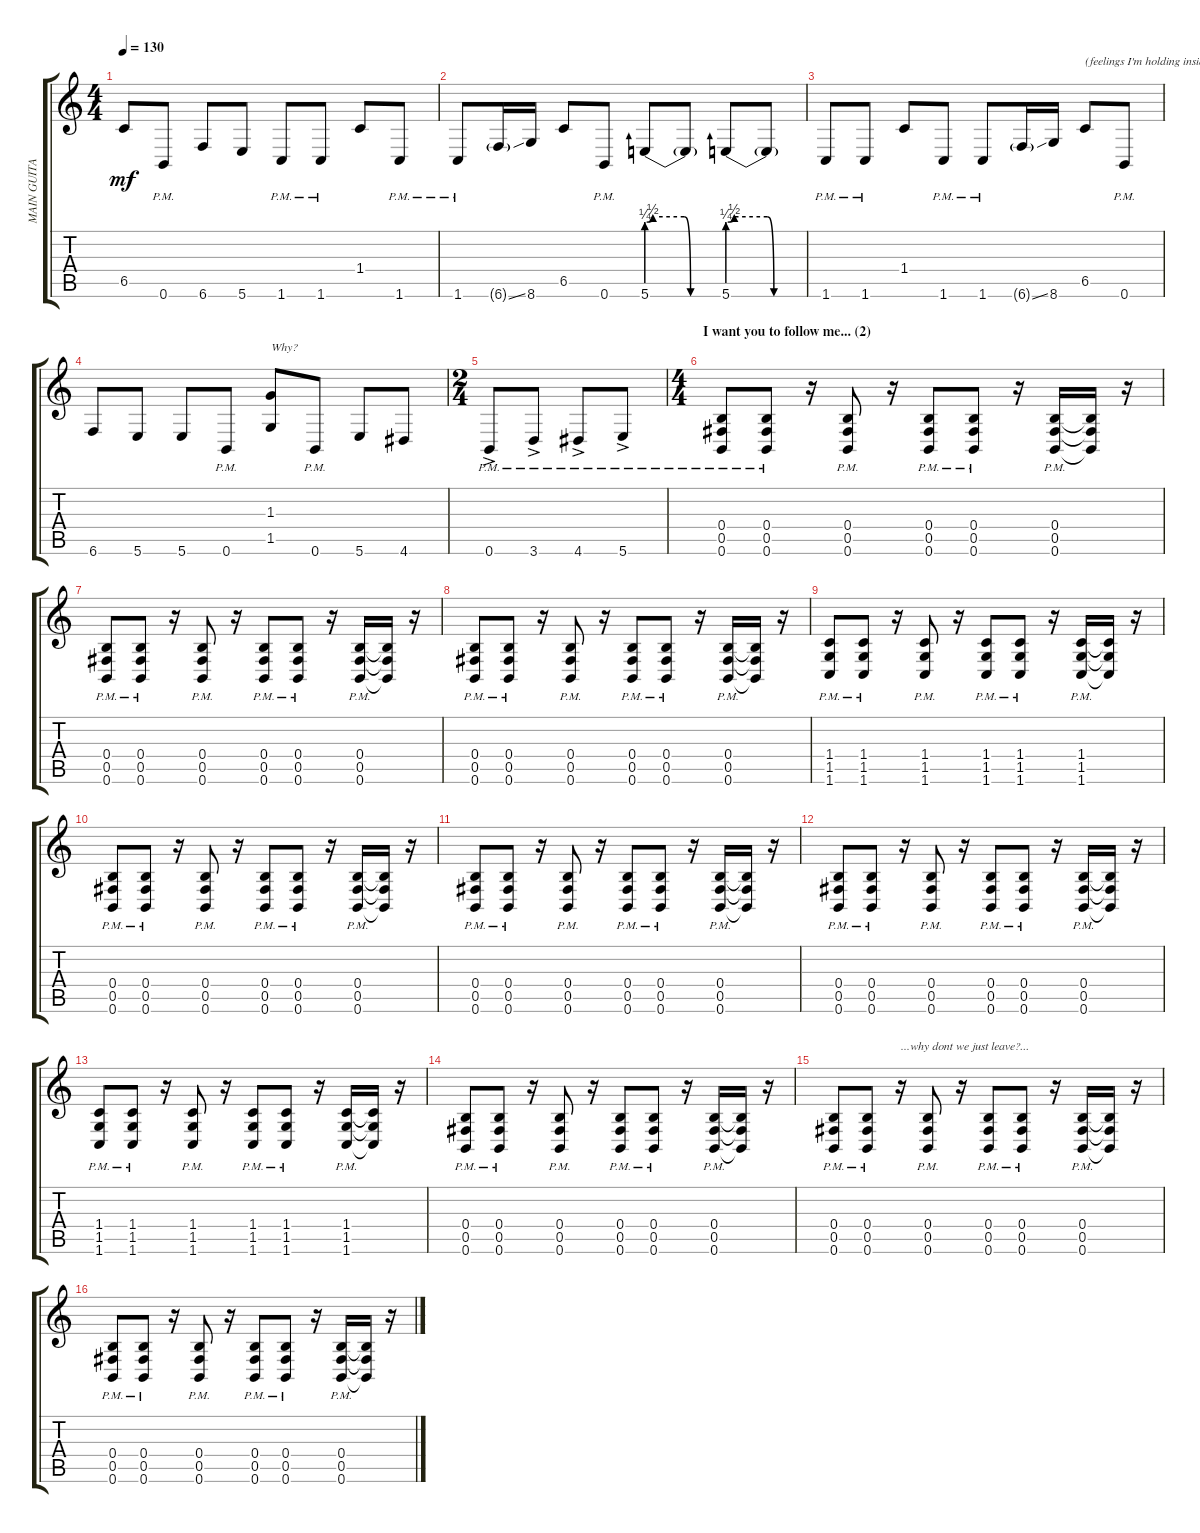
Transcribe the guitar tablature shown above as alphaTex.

\track ("MAIN GUITAR" "MAIN GUITA") {instrument distortionguitar}
\staff {score tabs}
\tuning (Eb4 B3 Gb3 B2 Gb2 B1) {hide}
\ts (4 4)
\tempo 130
\clef g2
\ks c
6.5.8{dy mf} 0.6{pm}.8 6.6.8 5.6.8 1.6{pm}.8 1.6{pm}.8 1.4.8 1.6{pm}.8 |
1.6{pm}.8 6.6{ss g}.16 8.6.16 6.5.8 0.6{pm}.8 5.6{be (custom 0 1 5 2 30 2 35 0 60 0)}.8 5.6{t}.8 5.6{be (custom 0 1 5 2 30 2 35 0 60 0)}.8 5.6{t}.8 |
1.6{pm}.8 1.6{pm}.8 1.4.8 1.6{pm}.8 1.6{pm}.8 6.6{ss g}.16 8.6.16 6.5.8{txt "(feelings I'm holding inside?)"} 0.6{pm}.8 |
6.6.8 5.6.8 5.6.8 0.6{pm}.8 (1.3 1.5).8{txt "Why?"} 0.6{pm}.8 5.6.8 4.6.8 |
\ts (2 4)
0.6{ac pm}.8 3.6{ac pm}.8 4.6{ac pm}.8 5.6{ac pm}.8 |
\ts (4 4)
\section ("" "I want you to follow me... (2)")
(0.4{pm} 0.5 0.6).8 (0.4{pm} 0.5 0.6).8 r.16 (0.4{pm} 0.5 0.6).8 r.16 (0.4{pm} 0.5 0.6).8 (0.4{pm} 0.5 0.6).8 r.16 (0.4{pm} 0.5 0.6).16 (0.4{t} 0.5{t} 0.6{t}).16 r.16 |
(0.4{pm} 0.5 0.6).8 (0.4{pm} 0.5 0.6).8 r.16 (0.4{pm} 0.5 0.6).8 r.16 (0.4{pm} 0.5 0.6).8 (0.4{pm} 0.5 0.6).8 r.16 (0.4{pm} 0.5 0.6).16 (0.4{t} 0.5{t} 0.6{t}).16 r.16 |
(0.4{pm} 0.5 0.6).8 (0.4{pm} 0.5 0.6).8 r.16 (0.4{pm} 0.5 0.6).8 r.16 (0.4{pm} 0.5 0.6).8 (0.4{pm} 0.5 0.6).8 r.16 (0.4{pm} 0.5 0.6).16 (0.4{t} 0.5{t} 0.6{t}).16 r.16 |
(1.4{pm} 1.5 1.6).8 (1.4{pm} 1.5 1.6).8 r.16 (1.4{pm} 1.5 1.6).8 r.16 (1.4{pm} 1.5 1.6).8 (1.4{pm} 1.5 1.6).8 r.16 (1.4{pm} 1.5 1.6).16 (1.4{t} 1.5{t} 1.6{t}).16 r.16 |
(0.4{pm} 0.5 0.6).8 (0.4{pm} 0.5 0.6).8 r.16 (0.4{pm} 0.5 0.6).8 r.16 (0.4{pm} 0.5 0.6).8 (0.4{pm} 0.5 0.6).8 r.16 (0.4{pm} 0.5 0.6).16 (0.4{t} 0.5{t} 0.6{t}).16 r.16 |
(0.4{pm} 0.5 0.6).8 (0.4{pm} 0.5 0.6).8 r.16 (0.4{pm} 0.5 0.6).8 r.16 (0.4{pm} 0.5 0.6).8 (0.4{pm} 0.5 0.6).8 r.16 (0.4{pm} 0.5 0.6).16 (0.4{t} 0.5{t} 0.6{t}).16 r.16 |
(0.4{pm} 0.5 0.6).8 (0.4{pm} 0.5 0.6).8 r.16 (0.4{pm} 0.5 0.6).8 r.16 (0.4{pm} 0.5 0.6).8 (0.4{pm} 0.5 0.6).8 r.16 (0.4{pm} 0.5 0.6).16 (0.4{t} 0.5{t} 0.6{t}).16 r.16 |
(1.4{pm} 1.5 1.6).8 (1.4{pm} 1.5 1.6).8 r.16 (1.4{pm} 1.5 1.6).8 r.16 (1.4{pm} 1.5 1.6).8 (1.4{pm} 1.5 1.6).8 r.16 (1.4{pm} 1.5 1.6).16 (1.4{t} 1.5{t} 1.6{t}).16 r.16 |
(0.4{pm} 0.5 0.6).8 (0.4{pm} 0.5 0.6).8 r.16 (0.4{pm} 0.5 0.6).8 r.16 (0.4{pm} 0.5 0.6).8 (0.4{pm} 0.5 0.6).8 r.16 (0.4{pm} 0.5 0.6).16 (0.4{t} 0.5{t} 0.6{t}).16 r.16 |
(0.4{pm} 0.5 0.6).8 (0.4{pm} 0.5 0.6).8 r.16{txt "...why dont we just leave?..."} (0.4{pm} 0.5 0.6).8 r.16 (0.4{pm} 0.5 0.6).8 (0.4{pm} 0.5 0.6).8 r.16 (0.4{pm} 0.5 0.6).16 (0.4{t} 0.5{t} 0.6{t}).16 r.16 |
(0.4{pm} 0.5 0.6).8 (0.4{pm} 0.5 0.6).8 r.16 (0.4{pm} 0.5 0.6).8 r.16 (0.4{pm} 0.5 0.6).8 (0.4{pm} 0.5 0.6).8 r.16 (0.4{pm} 0.5 0.6).16 (0.4{t} 0.5{t} 0.6{t}).16 r.16
